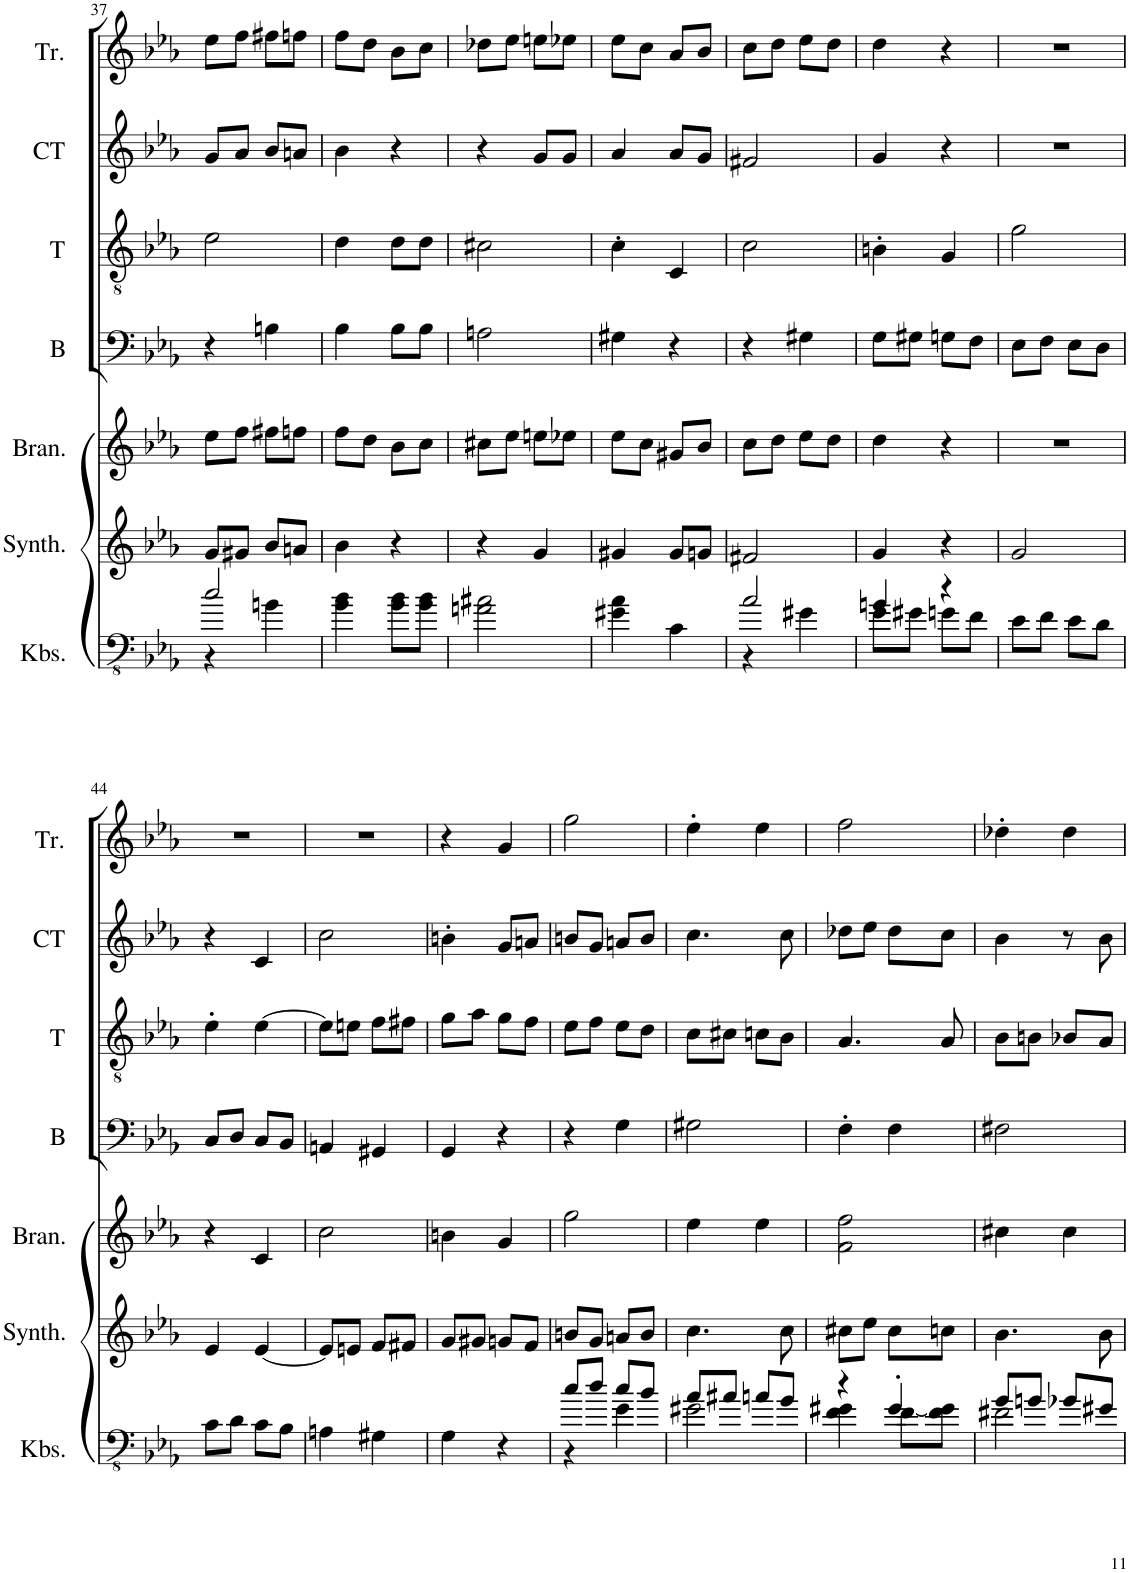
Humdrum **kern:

**kern	**kern	**kern	**kern	**kern	**kern	**kern
*part7	*part6	*part5	*part4	*part3	*part2	*part1
*staff7	*staff6	*staff5	*staff4	*staff3	*staff2	*staff1
*I"Kontrabasse,  Strings-L1	*I"Synthesizer,  Strings-R2	*I"Bratschen,  Strings-R1	*I"Bass	*I"Tenor	*I"Countertenor	*I"Treble
*I'Kbs.	*I'Synth.	*I'Bran.	*I'B	*I'T	*I'CT	*I'Tr.
!!LO:PB:g=z
*clefFv4	*clefG2	*clefG2	*clefF4	*clefGv2	*clefG2	*clefG2
*	*	*	*	*ITrd4c7	*ITrd1c2	*ITrd-7c-12
*k[b-e-a-]	*k[b-e-a-]	*k[b-e-a-]	*k[b-e-a-]	*k[b-e-a-]	*k[b-e-a-]	*k[b-e-a-]
*M2/4	*M2/4	*M2/4	*M2/4	*M2/4	*M2/4	*M2/4
=37	=37	=37	=37	=37	=37	=37
*^	*	*	*	*	*	*
2e-/	4r	8g/L	8ee-\L	4r	2e-\	8g/L	8ee-\L
.	.	8g#X/J	8ff\J	.	.	8a-/J	8ff\J
.	4Bn\	8b-/L	8ff#X\L	4Bn\	.	8b-/L	8ff#X\L
.	.	8an/J	8ffn\J	.	.	8an/J	8ffn\J
*v	*v	*	*	*	*	*	*
=38	=38	=38	=38	=38	=38	=38
4B-\ 4d\	4b-\	8ff\L	4B-\	4d\	4b-\	8ff\L
.	.	8dd\J	.	.	.	8dd\J
8B-\ 8d\L	4r	8b-\L	8B-\L	8d\L	4r	8b-\L
8B-\ 8d\J	.	8cc\J	8B-\J	8d\J	.	8cc\J
=39	=39	=39	=39	=39	=39	=39
2An\ 2c#X\	4r	8cc#X\L	2An\	2c#X\	4r	8dd-X\L
.	.	8ee-\J	.	.	.	8ee-\J
.	4g/	8een\L	.	.	8g/L	8een\L
.	.	8ee-X\J	.	.	8g/J	8ee-X\J
=40	=40	=40	=40	=40	=40	=40
4G#X\ 4c\	4g#X/	8ee-\L	4G#X\	4c'\	4a-/	8ee-\L
.	.	8cc\J	.	.	.	8cc\J
4C\	8g#/L	8g#X/L	4r	4C/	8a-/L	8a-/L
.	8gn/J	8b-/J	.	.	8g/J	8b-/J
=41	=41	=41	=41	=41	=41	=41
*^	*	*	*	*	*	*
2c/	4r	2f#X/	8cc\L	4r	2c\	2f#X/	8cc\L
.	.	.	8dd\J	.	.	.	8dd\J
.	4G#X\	.	8ee-\L	4G#X\	.	.	8ee-\L
.	.	.	8dd\J	.	.	.	8dd\J
=42	=42	=42	=42	=42	=42	=42	=42
4Bn/	8G\L	4g/	4dd\	8G\L	4Bn'\	4g/	4dd\
.	8G#X\J	.	.	8G#X\J	.	.	.
4r	8Gn\L	4r	4r	8Gn\L	4G/	4r	4r
.	8F\J	.	.	8F\J	.	.	.
*v	*v	*	*	*	*	*	*
=43	=43	=43	=43	=43	=43	=43
8E-\L	2g/	2r	8E-\L	2g\	2r	2r
8F\J	.	.	8F\J	.	.	.
8E-\L	.	.	8E-\L	.	.	.
8D\J	.	.	8D\J	.	.	.
!!LO:LB:g=z
=44	=44	=44	=44	=44	=44	=44
8C\L	4e-/	4r	8C/L	4e-'\	4r	2r
8D\J	.	.	8D/J	.	.	.
8C\L	[4e-/	4c/	8C/L	[4e-\	4c/	.
8BB-\J	.	.	8BB-/J	.	.	.
=45	=45	=45	=45	=45	=45	=45
4AAn\	8e-/L]	2cc\	4AAn/	8e-\L]	2cc\	2r
.	8en/J	.	.	8en\J	.	.
4GG#X\	8f/L	.	4GG#X/	8f\L	.	.
.	8f#X/J	.	.	8f#X\J	.	.
=46	=46	=46	=46	=46	=46	=46
4GG\	8g/L	4bn\	4GG/	8g\L	4bn'\	4r
.	8g#X/J	.	.	8a-\J	.	.
4r	8gn/L	4g/	4r	8g\L	8g/L	4g/
.	8f/J	.	.	8f\J	8an/J	.
=47	=47	=47	=47	=47	=47	=47
*^	*	*	*	*	*	*
8e-/L	4r	8bn/L	2gg\	4r	8e-\L	8bn/L	2gg\
8f/J	.	8g/J	.	.	8f\J	8g/J	.
8e-/L	4G\	8an/L	.	4G\	8e-\L	8an/L	.
8d/J	.	8b/J	.	.	8d\J	8b/J	.
=48	=48	=48	=48	=48	=48	=48	=48
8c/L	2G#X\	4.cc\	4ee-\	2G#X\	8c\L	4.cc\	4ee-'\
8c#X/J	.	.	.	.	8c#X\J	.	.
8cn/L	.	.	4ee-\	.	8cn\L	.	4ee-\
8B-/J	.	8cc\	.	.	8B-\J	8cc\	.
=49	=49	=49	=49	=49	=49	=49	=49
4r	4F\ 4G#X\	8cc#X\L	2f\ 2ff\	4F'\	4.A-/	8dd-X\L	2ff\
.	.	8ee-\J	.	.	.	8ee-\J	.
4G#'/	[8F\L	8cc#\L	.	4F\	.	8dd-\L	.
.	8F\] 8G#\J	8ccn\J	.	.	8A-/	8cc\J	.
=50	=50	=50	=50	=50	=50	=50	=50
8B-/L	2F#X\	4.b-\	4cc#X\	2F#X\	8B-\L	4b-\	4dd-X'\
8Bn/J	.	.	.	.	8Bn\J	.	.
8B-X/L	.	.	4cc#\	.	8B-X/L	8r	4dd-\
8G#X/J	.	8b-\	.	.	8A-/J	8b-\	.
*v	*v	*	*	*	*	*	*
=	=	=	=	=	=	=
*-	*-	*-	*-	*-	*-	*-
